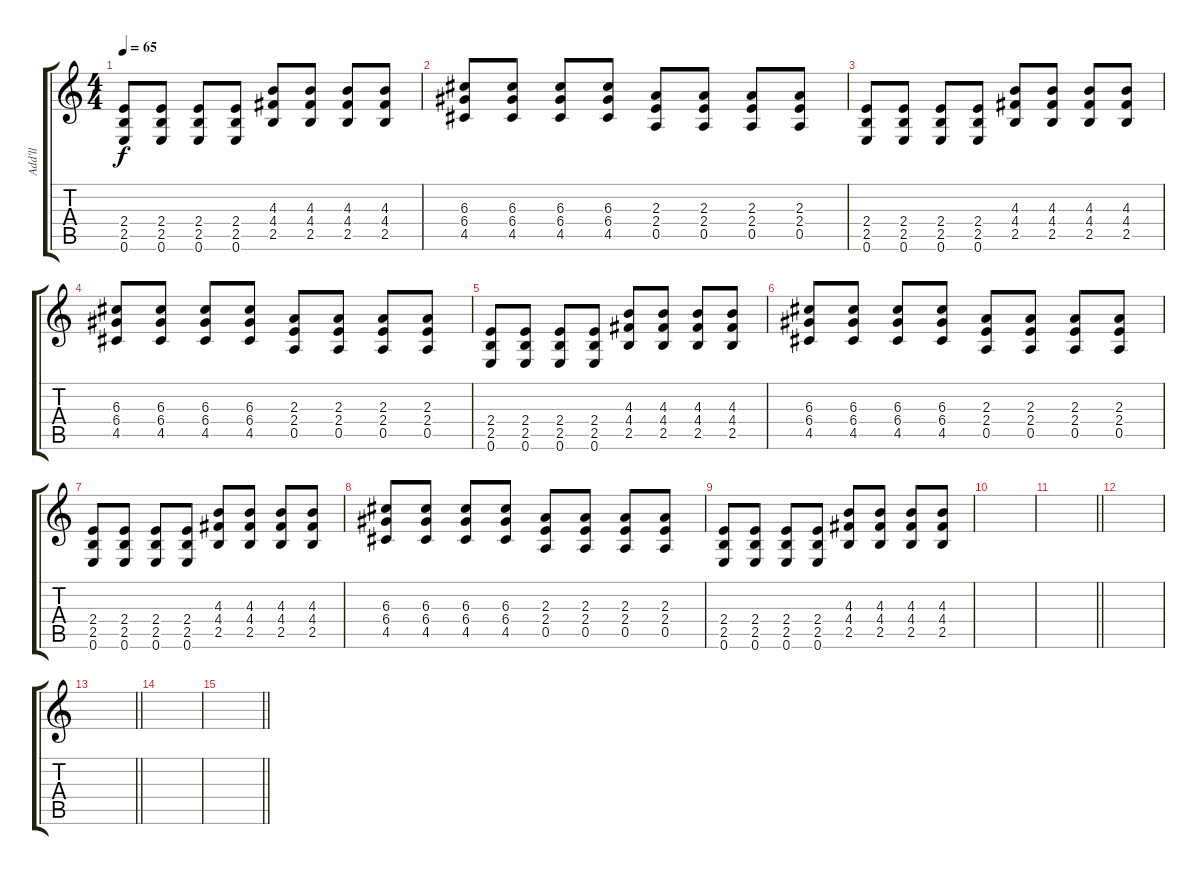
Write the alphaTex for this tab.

\track ("Add'll" "Add'll") {instrument distortionguitar}
\staff {score tabs}
\tuning (E4 B3 G3 D3 A2 E2) {hide}
\ts (4 4)
\tempo 65
\clef g2
\ks c
(2.4 2.5 0.6).8{dy f} (2.4 2.5 0.6).8 (2.4 2.5 0.6).8 (2.4 2.5 0.6).8 (4.3 4.4 2.5).8 (4.3 4.4 2.5).8 (4.3 4.4 2.5).8 (4.3 4.4 2.5).8 |
(6.3 6.4 4.5).8 (6.3 6.4 4.5).8 (6.3 6.4 4.5).8 (6.3 6.4 4.5).8 (2.3 2.4 0.5).8 (2.3 2.4 0.5).8 (2.3 2.4 0.5).8 (2.3 2.4 0.5).8 |
(2.4 2.5 0.6).8 (2.4 2.5 0.6).8 (2.4 2.5 0.6).8 (2.4 2.5 0.6).8 (4.3 4.4 2.5).8 (4.3 4.4 2.5).8 (4.3 4.4 2.5).8 (4.3 4.4 2.5).8 |
(6.3 6.4 4.5).8 (6.3 6.4 4.5).8 (6.3 6.4 4.5).8 (6.3 6.4 4.5).8 (2.3 2.4 0.5).8 (2.3 2.4 0.5).8 (2.3 2.4 0.5).8 (2.3 2.4 0.5).8 |
(2.4 2.5 0.6).8 (2.4 2.5 0.6).8 (2.4 2.5 0.6).8 (2.4 2.5 0.6).8 (4.3 4.4 2.5).8 (4.3 4.4 2.5).8 (4.3 4.4 2.5).8 (4.3 4.4 2.5).8 |
(6.3 6.4 4.5).8 (6.3 6.4 4.5).8 (6.3 6.4 4.5).8 (6.3 6.4 4.5).8 (2.3 2.4 0.5).8 (2.3 2.4 0.5).8 (2.3 2.4 0.5).8 (2.3 2.4 0.5).8 |
(2.4 2.5 0.6).8 (2.4 2.5 0.6).8 (2.4 2.5 0.6).8 (2.4 2.5 0.6).8 (4.3 4.4 2.5).8 (4.3 4.4 2.5).8 (4.3 4.4 2.5).8 (4.3 4.4 2.5).8 |
(6.3 6.4 4.5).8 (6.3 6.4 4.5).8 (6.3 6.4 4.5).8 (6.3 6.4 4.5).8 (2.3 2.4 0.5).8 (2.3 2.4 0.5).8 (2.3 2.4 0.5).8 (2.3 2.4 0.5).8 |
(2.4 2.5 0.6).8 (2.4 2.5 0.6).8 (2.4 2.5 0.6).8 (2.4 2.5 0.6).8 (4.3 4.4 2.5).8 (4.3 4.4 2.5).8 (4.3 4.4 2.5).8 (4.3 4.4 2.5).8 |
|
\barLineRight lightlight
|
|
\barLineRight lightlight
|
|
\barLineRight lightlight
